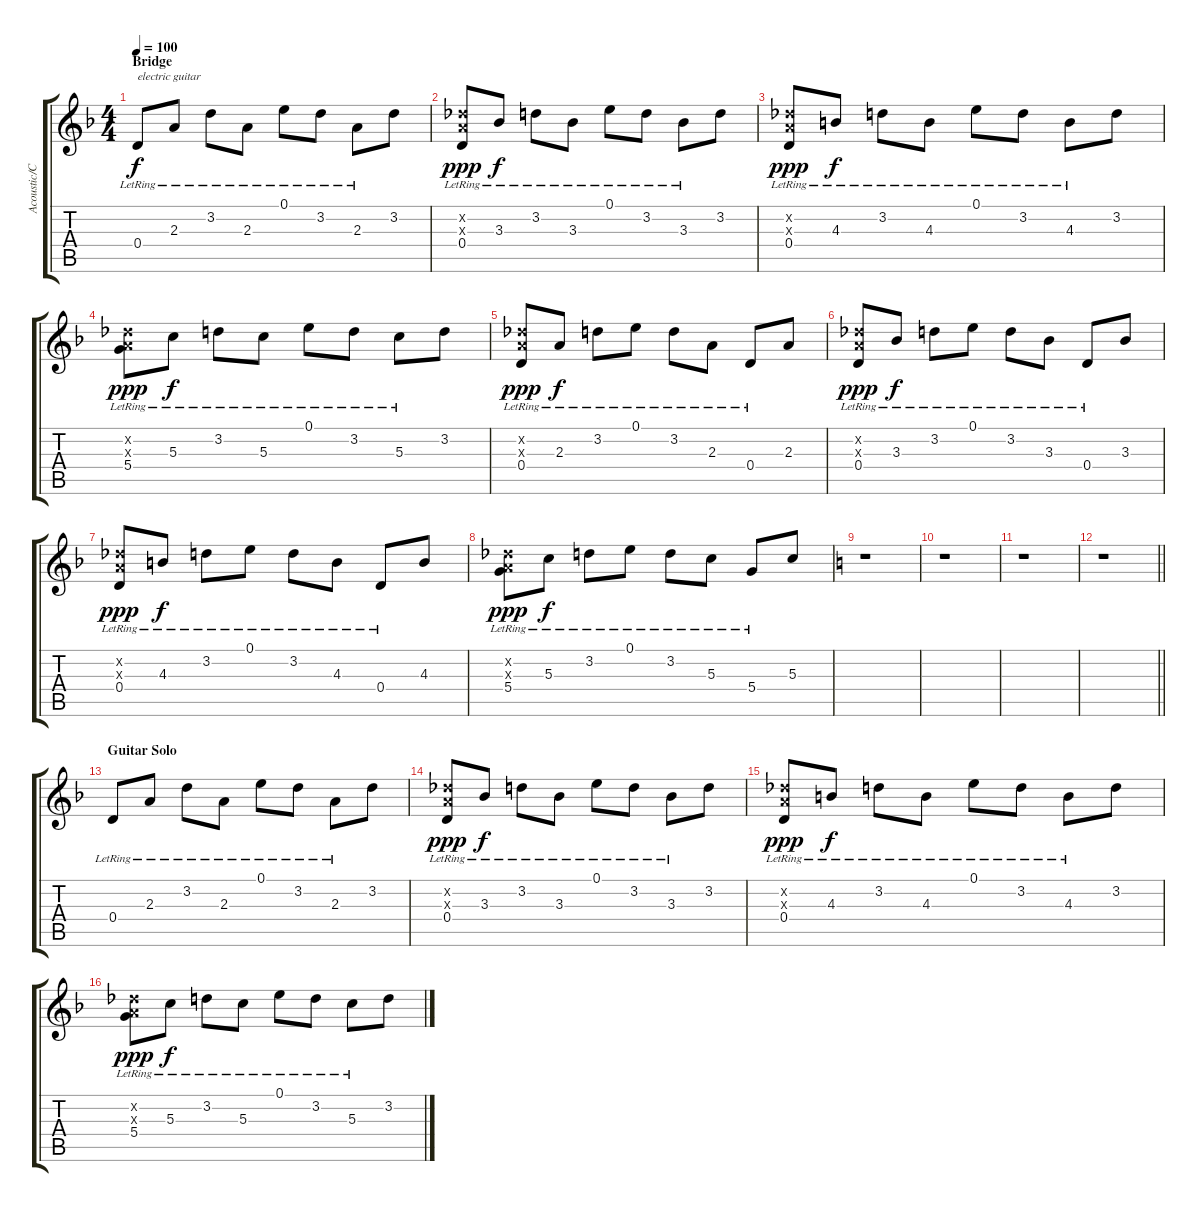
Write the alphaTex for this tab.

\track ("Acoustic/Clean Guitar" "Acoustic/C") {instrument acousticguitarsteel}
\staff {score tabs}
\tuning (E4 B3 G3 D3 A2 E2) {hide}
\ts (4 4)
\section ("" "Bridge")
\tempo 100
\clef g2
\ks dminor
0.4{lr}.8{txt "electric guitar" dy f volume 7 balance 12 instrument electricguitarclean} 2.3{lr}.8 3.2{lr}.8 2.3{lr}.8 0.1{lr}.8 3.2{lr}.8 2.3{lr}.8 3.2.8 |
(2.2{x} 2.3{x} 0.4{lr}).8{dy ppp} 3.3{lr}.8{dy f} 3.2{lr}.8 3.3{lr}.8 0.1{lr}.8 3.2{lr}.8 3.3{lr}.8 3.2.8 |
(2.2{x} 2.3{x} 0.4{lr}).8{dy ppp} 4.3{lr}.8{dy f} 3.2{lr}.8 4.3{lr}.8 0.1{lr}.8 3.2{lr}.8 4.3{lr}.8 3.2.8 |
(2.2{x} 2.3{x} 5.4{lr}).8{dy ppp} 5.3{lr}.8{dy f} 3.2{lr}.8 5.3{lr}.8 0.1{lr}.8 3.2{lr}.8 5.3{lr}.8 3.2.8 |
(2.2{x} 2.3{x} 0.4{lr}).8{dy ppp} 2.3{lr}.8{dy f} 3.2{lr}.8 0.1{lr}.8 3.2{lr}.8 2.3{lr}.8 0.4{lr}.8 2.3.8 |
(2.2{x} 2.3{x} 0.4{lr}).8{dy ppp} 3.3{lr}.8{dy f} 3.2{lr}.8 0.1{lr}.8 3.2{lr}.8 3.3{lr}.8 0.4{lr}.8 3.3.8 |
(2.2{x} 2.3{x} 0.4{lr}).8{dy ppp} 4.3{lr}.8{dy f} 3.2{lr}.8 0.1{lr}.8 3.2{lr}.8 4.3{lr}.8 0.4{lr}.8 4.3.8 |
(2.2{x} 2.3{x} 5.4{lr}).8{dy ppp} 5.3{lr}.8{dy f} 3.2{lr}.8 0.1{lr}.8 3.2{lr}.8 5.3{lr}.8 5.4{lr}.8 5.3.8 |
\ks aminor
r.1 |
r.1 |
r.1 |
\barLineRight lightlight
r.1 |
\section ("" "Guitar Solo")
\ks dminor
0.4{lr}.8{volume 7 balance 12 instrument electricguitarclean} 2.3{lr}.8 3.2{lr}.8 2.3{lr}.8 0.1{lr}.8 3.2{lr}.8 2.3{lr}.8 3.2.8 |
(2.2{x} 2.3{x} 0.4{lr}).8{dy ppp} 3.3{lr}.8{dy f} 3.2{lr}.8 3.3{lr}.8 0.1{lr}.8 3.2{lr}.8 3.3{lr}.8 3.2.8 |
(2.2{x} 2.3{x} 0.4{lr}).8{dy ppp} 4.3{lr}.8{dy f} 3.2{lr}.8 4.3{lr}.8 0.1{lr}.8 3.2{lr}.8 4.3{lr}.8 3.2.8 |
(2.2{x} 2.3{x} 5.4{lr}).8{dy ppp} 5.3{lr}.8{dy f} 3.2{lr}.8 5.3{lr}.8 0.1{lr}.8 3.2{lr}.8 5.3{lr}.8 3.2.8
